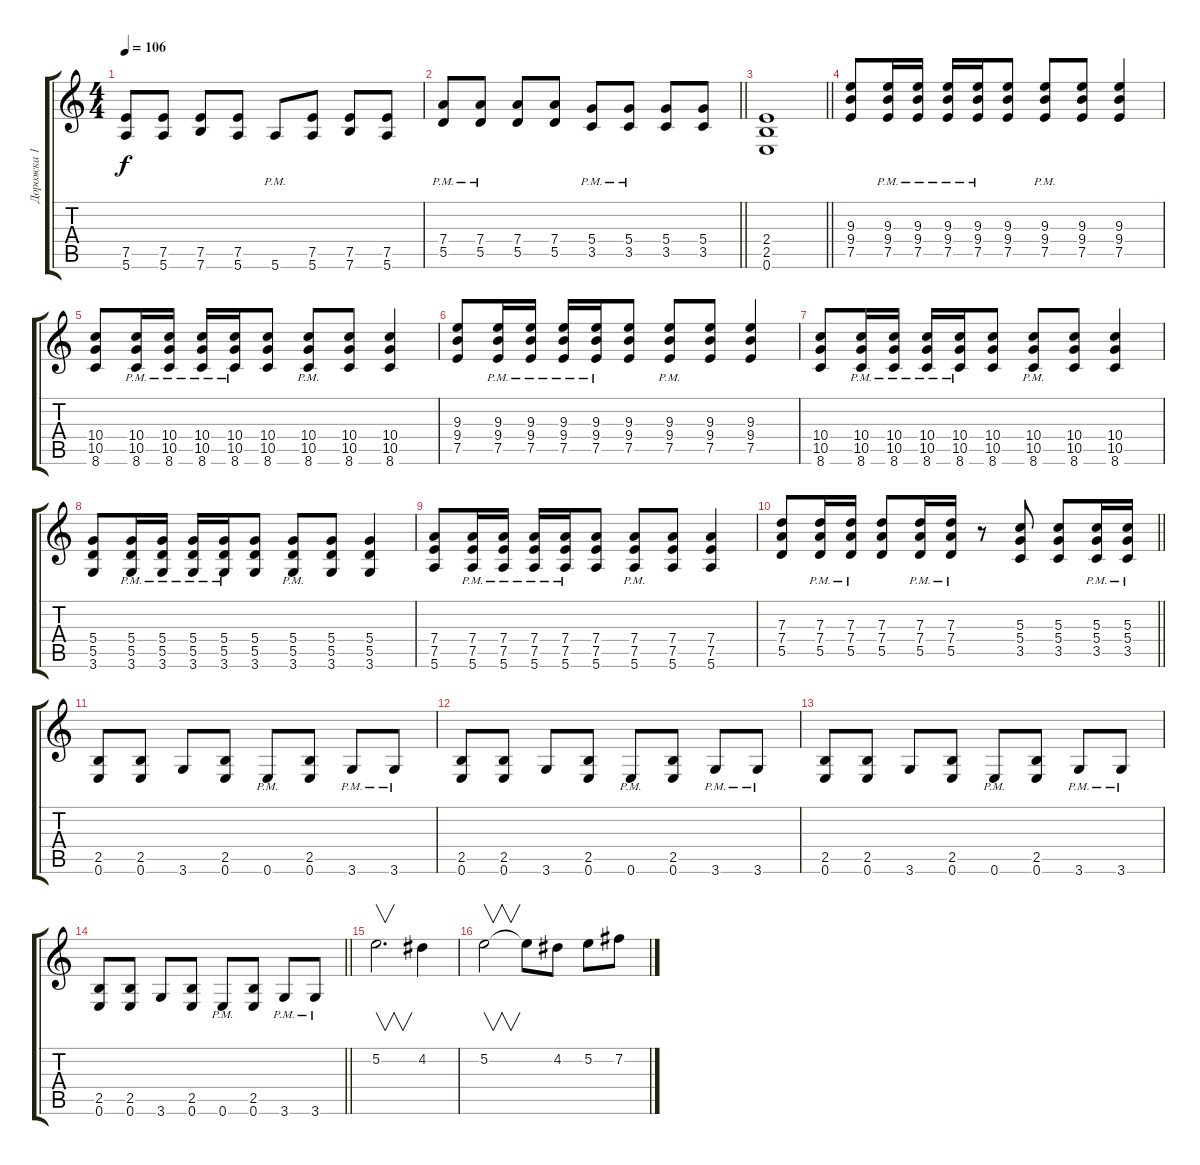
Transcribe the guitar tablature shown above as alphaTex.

\track ("Дорожка 1" "Дорожка 1") {instrument acousticguitarsteel}
\staff {score tabs}
\tuning (E4 B3 G3 D3 A2 E2) {hide}
\ts (4 4)
\tempo 106
\clef g2
\ks c
(7.5 5.6).8{dy f} (7.5 5.6).8 (7.5 7.6).8 (7.5 5.6).8 5.6{pm}.8 (7.5 5.6).8 (7.5 7.6).8 (7.5 5.6).8 |
\barLineRight lightlight
(7.4{pm} 5.5{pm}).8 (7.4{pm} 5.5{pm}).8 (7.4 5.5).8 (7.4 5.5).8 (5.4{pm} 3.5{pm}).8 (5.4{pm} 3.5{pm}).8 (5.4 3.5).8 (5.4 3.5).8 |
\barLineRight lightlight
(2.4 2.5 0.6).1 |
(9.3 9.4 7.5).8 (9.3{pm} 9.4{pm} 7.5{pm}).16 (9.3{pm} 9.4{pm} 7.5{pm}).16 (9.3{pm} 9.4{pm} 7.5{pm}).16 (9.3{pm} 9.4{pm} 7.5{pm}).16 (9.3 9.4 7.5).8 (9.3{pm} 9.4{pm} 7.5{pm}).8 (9.3 9.4 7.5).8 (9.3 9.4 7.5).4 |
(10.4 10.5 8.6).8 (10.4{pm} 10.5{pm} 8.6{pm}).16 (10.4{pm} 10.5{pm} 8.6{pm}).16 (10.4{pm} 10.5{pm} 8.6{pm}).16 (10.4{pm} 10.5{pm} 8.6{pm}).16 (10.4 10.5 8.6).8 (10.4{pm} 10.5{pm} 8.6{pm}).8 (10.4 10.5 8.6).8 (10.4 10.5 8.6).4 |
(9.3 9.4 7.5).8 (9.3{pm} 9.4{pm} 7.5{pm}).16 (9.3{pm} 9.4{pm} 7.5{pm}).16 (9.3{pm} 9.4{pm} 7.5{pm}).16 (9.3{pm} 9.4{pm} 7.5{pm}).16 (9.3 9.4 7.5).8 (9.3{pm} 9.4{pm} 7.5{pm}).8 (9.3 9.4 7.5).8 (9.3 9.4 7.5).4 |
(10.4 10.5 8.6).8 (10.4{pm} 10.5{pm} 8.6{pm}).16 (10.4{pm} 10.5{pm} 8.6{pm}).16 (10.4{pm} 10.5{pm} 8.6{pm}).16 (10.4{pm} 10.5{pm} 8.6{pm}).16 (10.4 10.5 8.6).8 (10.4{pm} 10.5{pm} 8.6{pm}).8 (10.4 10.5 8.6).8 (10.4 10.5 8.6).4 |
(5.4 5.5 3.6).8 (5.4{pm} 5.5{pm} 3.6{pm}).16 (5.4{pm} 5.5{pm} 3.6{pm}).16 (5.4{pm} 5.5{pm} 3.6{pm}).16 (5.4{pm} 5.5{pm} 3.6{pm}).16 (5.4 5.5 3.6).8 (5.4{pm} 5.5{pm} 3.6{pm}).8 (5.4 5.5 3.6).8 (5.4 5.5 3.6).4 |
(7.4 7.5 5.6).8 (7.4{pm} 7.5{pm} 5.6{pm}).16 (7.4{pm} 7.5{pm} 5.6{pm}).16 (7.4{pm} 7.5{pm} 5.6{pm}).16 (7.4{pm} 7.5{pm} 5.6{pm}).16 (7.4 7.5 5.6).8 (7.4{pm} 7.5{pm} 5.6{pm}).8 (7.4 7.5 5.6).8 (7.4 7.5 5.6).4 |
\barLineRight lightlight
(7.3 7.4 5.5).8 (7.3{pm} 7.4{pm} 5.5{pm}).16 (7.3{pm} 7.4{pm} 5.5{pm}).16 (7.3 7.4 5.5).8 (7.3{pm} 7.4{pm} 5.5{pm}).16 (7.3{pm} 7.4{pm} 5.5{pm}).16 r.8 (5.3 5.4 3.5).8 (5.3 5.4 3.5).8 (5.3{pm} 5.4{pm} 3.5{pm}).16 (5.3{pm} 5.4{pm} 3.5{pm}).16 |
(2.5 0.6).8 (2.5 0.6).8 3.6.8 (2.5 0.6).8 0.6{pm}.8 (2.5 0.6).8 3.6{pm}.8 3.6{pm}.8 |
(2.5 0.6).8 (2.5 0.6).8 3.6.8 (2.5 0.6).8 0.6{pm}.8 (2.5 0.6).8 3.6{pm}.8 3.6{pm}.8 |
(2.5 0.6).8 (2.5 0.6).8 3.6.8 (2.5 0.6).8 0.6{pm}.8 (2.5 0.6).8 3.6{pm}.8 3.6{pm}.8 |
\barLineRight lightlight
(2.5 0.6).8 (2.5 0.6).8 3.6.8 (2.5 0.6).8 0.6{pm}.8 (2.5 0.6).8 3.6{pm}.8 3.6{pm}.8 |
5.2.2{v d instrument acousticguitarsteel} 4.2.4 |
5.2.2{v} 5.2{t}.8 4.2.8 5.2.8 7.2.8
